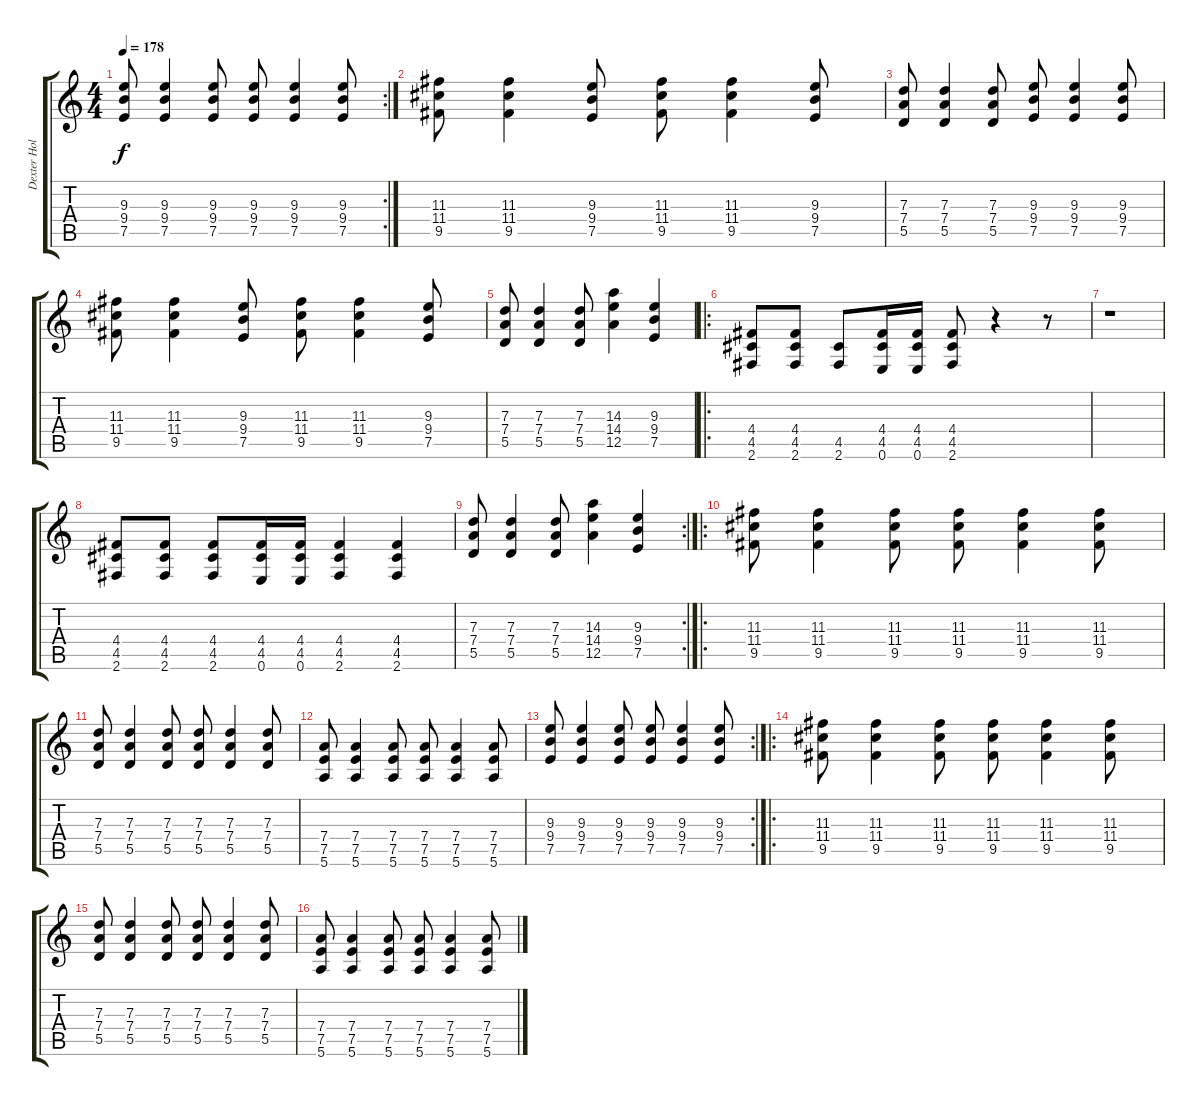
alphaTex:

\track ("Dexter Holland" "Dexter Hol") {instrument distortionguitar}
\staff {score tabs}
\tuning (E4 B3 G3 D3 A2 E2) {hide}
\rc 2
\ts (4 4)
\tempo 178
\clef g2
\ks c
(9.3 9.4 7.5).8{dy f} (9.3 9.4 7.5).4 (9.3 9.4 7.5).8 (9.3 9.4 7.5).8 (9.3 9.4 7.5).4 (9.3 9.4 7.5).8 |
(11.3 11.4 9.5).8 (11.3 11.4 9.5).4 (9.3 9.4 7.5).8 (11.3 11.4 9.5).8 (11.3 11.4 9.5).4 (9.3 9.4 7.5).8 |
(7.3 7.4 5.5).8 (7.3 7.4 5.5).4 (7.3 7.4 5.5).8 (9.3 9.4 7.5).8 (9.3 9.4 7.5).4 (9.3 9.4 7.5).8 |
(11.3 11.4 9.5).8 (11.3 11.4 9.5).4 (9.3 9.4 7.5).8 (11.3 11.4 9.5).8 (11.3 11.4 9.5).4 (9.3 9.4 7.5).8 |
(7.3 7.4 5.5).8 (7.3 7.4 5.5).4 (7.3 7.4 5.5).8 (14.3 14.4 12.5).4 (9.3 9.4 7.5).4 |
\ro
(4.4 4.5 2.6).8 (4.4 4.5 2.6).8 (4.5 2.6).8 (4.4 4.5 0.6).16 (4.4 4.5 0.6).16 (4.4 4.5 2.6).8 r.4 r.8 |
r.1 |
(4.4 4.5 2.6).8 (4.4 4.5 2.6).8 (4.4 4.5 2.6).8 (4.4 4.5 0.6).16 (4.4 4.5 0.6).16 (4.4 4.5 2.6).4 (4.4 4.5 2.6).4 |
\rc 2
(7.3 7.4 5.5).8 (7.3 7.4 5.5).4 (7.3 7.4 5.5).8 (14.3 14.4 12.5).4 (9.3 9.4 7.5).4 |
\ro
(11.3 11.4 9.5).8 (11.3 11.4 9.5).4 (11.3 11.4 9.5).8 (11.3 11.4 9.5).8 (11.3 11.4 9.5).4 (11.3 11.4 9.5).8 |
(7.3 7.4 5.5).8 (7.3 7.4 5.5).4 (7.3 7.4 5.5).8 (7.3 7.4 5.5).8 (7.3 7.4 5.5).4 (7.3 7.4 5.5).8 |
(7.4 7.5 5.6).8 (7.4 7.5 5.6).4 (7.4 7.5 5.6).8 (7.4 7.5 5.6).8 (7.4 7.5 5.6).4 (7.4 7.5 5.6).8 |
\rc 2
(9.3 9.4 7.5).8 (9.3 9.4 7.5).4 (9.3 9.4 7.5).8 (9.3 9.4 7.5).8 (9.3 9.4 7.5).4 (9.3 9.4 7.5).8 |
\ro
(11.3 11.4 9.5).8 (11.3 11.4 9.5).4 (11.3 11.4 9.5).8 (11.3 11.4 9.5).8 (11.3 11.4 9.5).4 (11.3 11.4 9.5).8 |
(7.3 7.4 5.5).8 (7.3 7.4 5.5).4 (7.3 7.4 5.5).8 (7.3 7.4 5.5).8 (7.3 7.4 5.5).4 (7.3 7.4 5.5).8 |
(7.4 7.5 5.6).8 (7.4 7.5 5.6).4 (7.4 7.5 5.6).8 (7.4 7.5 5.6).8 (7.4 7.5 5.6).4 (7.4 7.5 5.6).8
